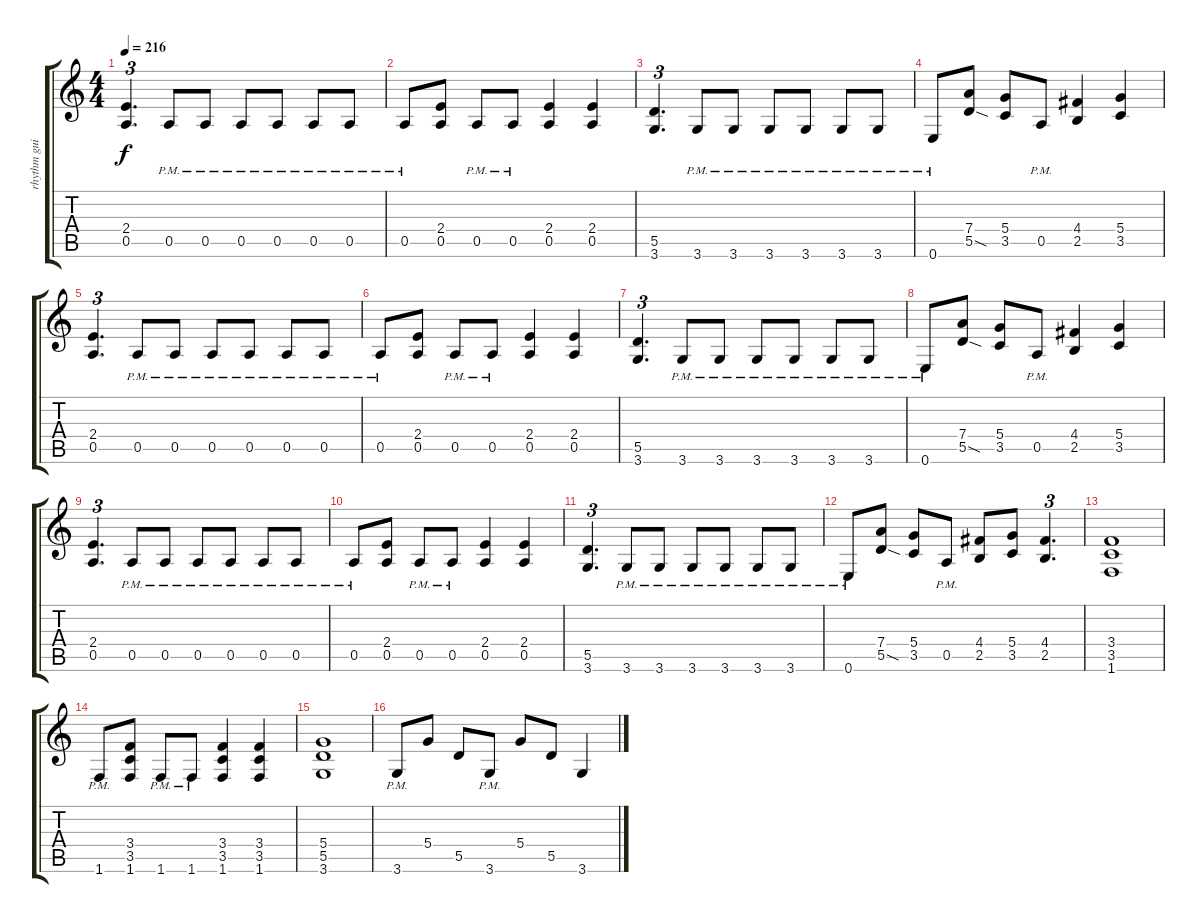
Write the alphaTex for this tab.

\track ("rhythm guitar R" "rhythm gui") {instrument distortionguitar}
\staff {score tabs}
\tuning (E4 B3 G3 D3 A2 E2) {hide}
\ts (4 4)
\tempo 216
\clef g2
\ks c
(2.4 0.5).4{d tu (3 2) dy f} 0.5{pm}.8 0.5{pm}.8 0.5{pm}.8 0.5{pm}.8 0.5{pm}.8 0.5{pm}.8 |
0.5{pm}.8 (2.4 0.5).8 0.5{pm}.8 0.5{pm}.8 (2.4 0.5).4 (2.4 0.5).4 |
(5.5 3.6).4{d tu (3 2)} 3.6{pm}.8 3.6{pm}.8 3.6{pm}.8 3.6{pm}.8 3.6{pm}.8 3.6{pm}.8 |
0.6{pm}.8 (7.4 5.5{sod}).8 (5.4 3.5).8 0.5{pm}.8 (4.4 2.5).4 (5.4 3.5).4 |
(2.4 0.5).4{d tu (3 2)} 0.5{pm}.8 0.5{pm}.8 0.5{pm}.8 0.5{pm}.8 0.5{pm}.8 0.5{pm}.8 |
0.5{pm}.8 (2.4 0.5).8 0.5{pm}.8 0.5{pm}.8 (2.4 0.5).4 (2.4 0.5).4 |
(5.5 3.6).4{d tu (3 2)} 3.6{pm}.8 3.6{pm}.8 3.6{pm}.8 3.6{pm}.8 3.6{pm}.8 3.6{pm}.8 |
0.6{pm}.8 (7.4 5.5{sod}).8 (5.4 3.5).8 0.5{pm}.8 (4.4 2.5).4 (5.4 3.5).4 |
(2.4 0.5).4{d tu (3 2)} 0.5{pm}.8 0.5{pm}.8 0.5{pm}.8 0.5{pm}.8 0.5{pm}.8 0.5{pm}.8 |
0.5{pm}.8 (2.4 0.5).8 0.5{pm}.8 0.5{pm}.8 (2.4 0.5).4 (2.4 0.5).4 |
(5.5 3.6).4{d tu (3 2)} 3.6{pm}.8 3.6{pm}.8 3.6{pm}.8 3.6{pm}.8 3.6{pm}.8 3.6{pm}.8 |
0.6{pm}.8 (7.4 5.5{sod}).8 (5.4 3.5).8 0.5{pm}.8 (4.4 2.5).8 (5.4 3.5).8 (4.4 2.5).4{d tu (3 2)} |
(3.4 3.5 1.6).1 |
1.6{pm}.8 (3.4 3.5 1.6).8 1.6{pm}.8 1.6{pm}.8 (3.4 3.5 1.6).4 (3.4 3.5 1.6).4 |
(5.4 5.5 3.6).1 |
3.6{pm}.8 5.4.8 5.5.8 3.6{pm}.8 5.4.8 5.5.8 3.6.4
